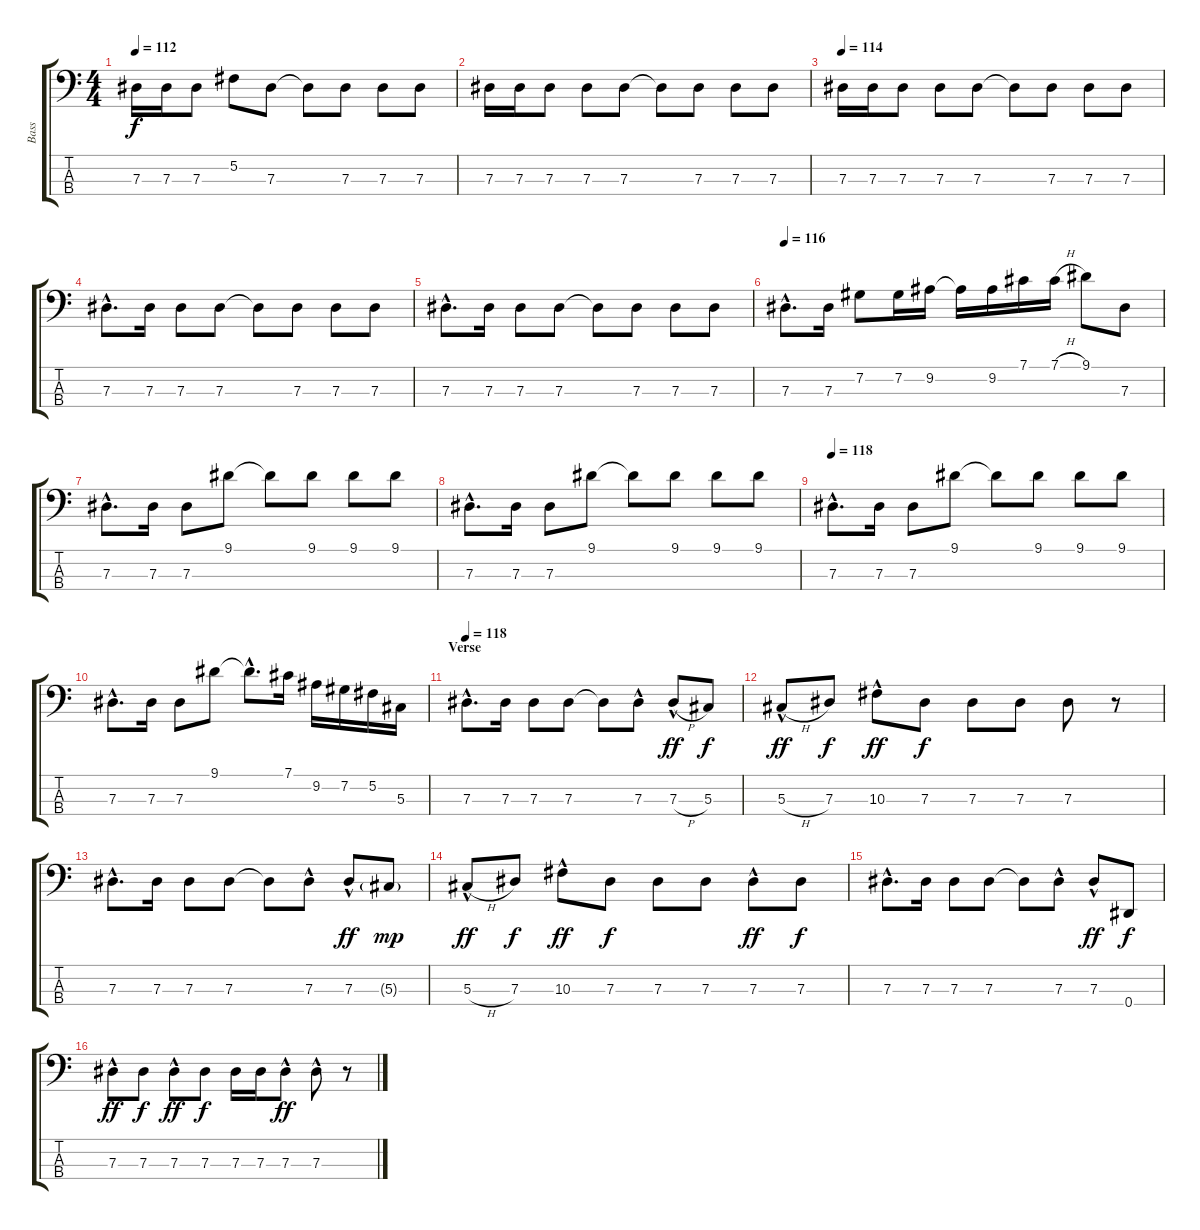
\track ("Bass" "Bass") {instrument electricbassfinger}
\staff {score tabs}
\tuning (Gb2 Db2 Ab1 Eb1) {hide}
\ts (4 4)
\tempo 112
\clef f4
\ks c
7.3.16{dy f} 7.3.16 7.3.8 5.2.8 7.3.8 7.3{t}.8 7.3.8 7.3.8 7.3.8 |
7.3.16 7.3.16 7.3.8 7.3.8 7.3.8 7.3{t}.8 7.3.8 7.3.8 7.3.8 |
\tempo 114
7.3.16 7.3.16 7.3.8 7.3.8 7.3.8 7.3{t}.8 7.3.8 7.3.8 7.3.8 |
7.3{hac}.8{d} 7.3.16 7.3.8 7.3.8 7.3{t}.8 7.3.8 7.3.8 7.3.8 |
7.3{hac}.8{d} 7.3.16 7.3.8 7.3.8 7.3{t}.8 7.3.8 7.3.8 7.3.8 |
\tempo 116
7.3{hac}.8{d} 7.3.16 7.2.8 7.2.16 9.2.16 9.2{t}.16 9.2.16 7.1.16 7.1{h}.16 9.1.8 7.3.8 |
7.3{hac}.8{d} 7.3.16 7.3.8 9.1.8 9.1{t}.8 9.1.8 9.1.8 9.1.8 |
7.3{hac}.8{d} 7.3.16 7.3.8 9.1.8 9.1{t}.8 9.1.8 9.1.8 9.1.8 |
\tempo 118
7.3{hac}.8{d} 7.3.16 7.3.8 9.1.8 9.1{t}.8 9.1.8 9.1.8 9.1.8 |
7.3{hac}.8{d} 7.3.16 7.3.8 9.1.8 9.1{hac t}.8{d} 7.1.16 9.2.16 7.2.16 5.2.16 5.3.16 |
\section ("" "Verse")
\tempo 118
7.3{hac}.8{d} 7.3.16 7.3.8 7.3.8 7.3{t}.8 7.3{hac}.8 7.3{h hac}.8{dy ff} 5.3.8{dy f} |
5.3{h hac}.8{dy ff} 7.3.8{dy f} 10.3{hac}.8{dy ff} 7.3.8{dy f} 7.3.8 7.3.8 7.3.8 r.8 |
7.3{hac}.8{d} 7.3.16 7.3.8 7.3.8 7.3{t}.8 7.3{hac}.8 7.3{hac}.8{dy ff} 5.3{g}.8{dy mp} |
5.3{h hac}.8{dy ff} 7.3.8{dy f} 10.3{hac}.8{dy ff} 7.3.8{dy f} 7.3.8 7.3.8 7.3{hac}.8{dy ff} 7.3.8{dy f} |
7.3{hac}.8{d} 7.3.16 7.3.8 7.3.8 7.3{t}.8 7.3{hac}.8 7.3{hac}.8{dy ff} 0.4.8{dy f} |
7.3{hac}.8{dy ff} 7.3.8{dy f} 7.3{hac}.8{dy ff} 7.3.8{dy f} 7.3.16 7.3.16 7.3{hac}.8{dy ff} 7.3{hac}.8 r.8
